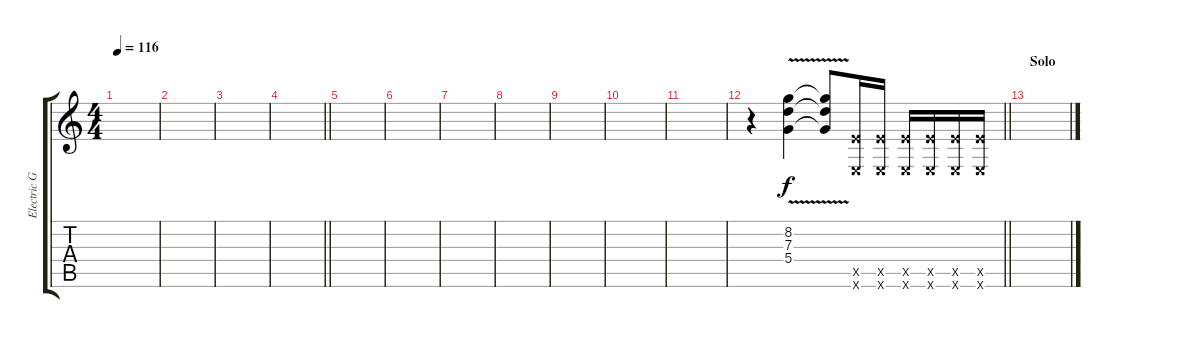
\track ("Electric Guitar FX" "Electric G") {instrument distortionguitar}
\staff {score tabs}
\tuning (E4 B3 G3 D3 A2 E2) {hide}
\ts (4 4)
\tempo 116
\clef g2
\ks c
|
|
|
\barLineRight lightlight
|
|
|
|
|
|
|
|
\barLineRight lightlight
r.4 (8.2{v} 7.3{v} 5.4{v}).4 (8.2{t} 7.3{t} 5.4{t}).8 (7.5{x} 0.6{x}).16 (7.5{x} 0.6{x}).16 (7.5{x} 0.6{x}).16 (7.5{x} 0.6{x}).16 (7.5{x} 0.6{x}).16 (7.5{x} 0.6{x}).16 |
\section ("" "Solo")
